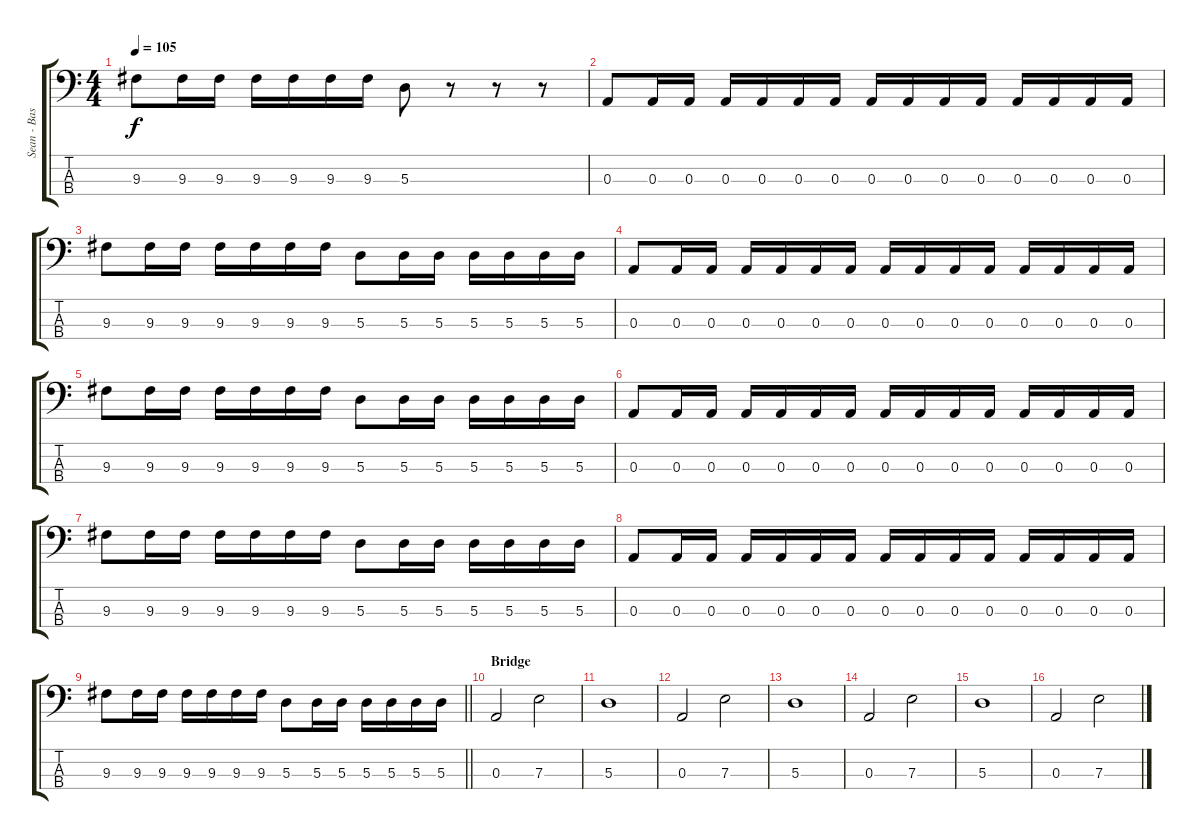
\track ("Sean - Bass" "Sean - Bas") {instrument electricbassfinger}
\staff {score tabs}
\tuning (G2 D2 A1 D1) {hide}
\ts (4 4)
\tempo 105
\clef f4
\ks c
9.3.8{dy f} 9.3.16 9.3.16 9.3.16 9.3.16 9.3.16 9.3.16 5.3.8 r.8 r.8 r.8 |
0.3.8 0.3.16 0.3.16 0.3.16 0.3.16 0.3.16 0.3.16 0.3.16 0.3.16 0.3.16 0.3.16 0.3.16 0.3.16 0.3.16 0.3.16 |
9.3.8 9.3.16 9.3.16 9.3.16 9.3.16 9.3.16 9.3.16 5.3.8 5.3.16 5.3.16 5.3.16 5.3.16 5.3.16 5.3.16 |
0.3.8 0.3.16 0.3.16 0.3.16 0.3.16 0.3.16 0.3.16 0.3.16 0.3.16 0.3.16 0.3.16 0.3.16 0.3.16 0.3.16 0.3.16 |
9.3.8 9.3.16 9.3.16 9.3.16 9.3.16 9.3.16 9.3.16 5.3.8 5.3.16 5.3.16 5.3.16 5.3.16 5.3.16 5.3.16 |
0.3.8 0.3.16 0.3.16 0.3.16 0.3.16 0.3.16 0.3.16 0.3.16 0.3.16 0.3.16 0.3.16 0.3.16 0.3.16 0.3.16 0.3.16 |
9.3.8 9.3.16 9.3.16 9.3.16 9.3.16 9.3.16 9.3.16 5.3.8 5.3.16 5.3.16 5.3.16 5.3.16 5.3.16 5.3.16 |
0.3.8 0.3.16 0.3.16 0.3.16 0.3.16 0.3.16 0.3.16 0.3.16 0.3.16 0.3.16 0.3.16 0.3.16 0.3.16 0.3.16 0.3.16 |
\barLineRight lightlight
9.3.8 9.3.16 9.3.16 9.3.16 9.3.16 9.3.16 9.3.16 5.3.8 5.3.16 5.3.16 5.3.16 5.3.16 5.3.16 5.3.16 |
\section ("" "Bridge")
0.3.2 7.3.2 |
5.3.1 |
0.3.2 7.3.2 |
5.3.1 |
0.3.2 7.3.2 |
5.3.1 |
0.3.2 7.3.2
